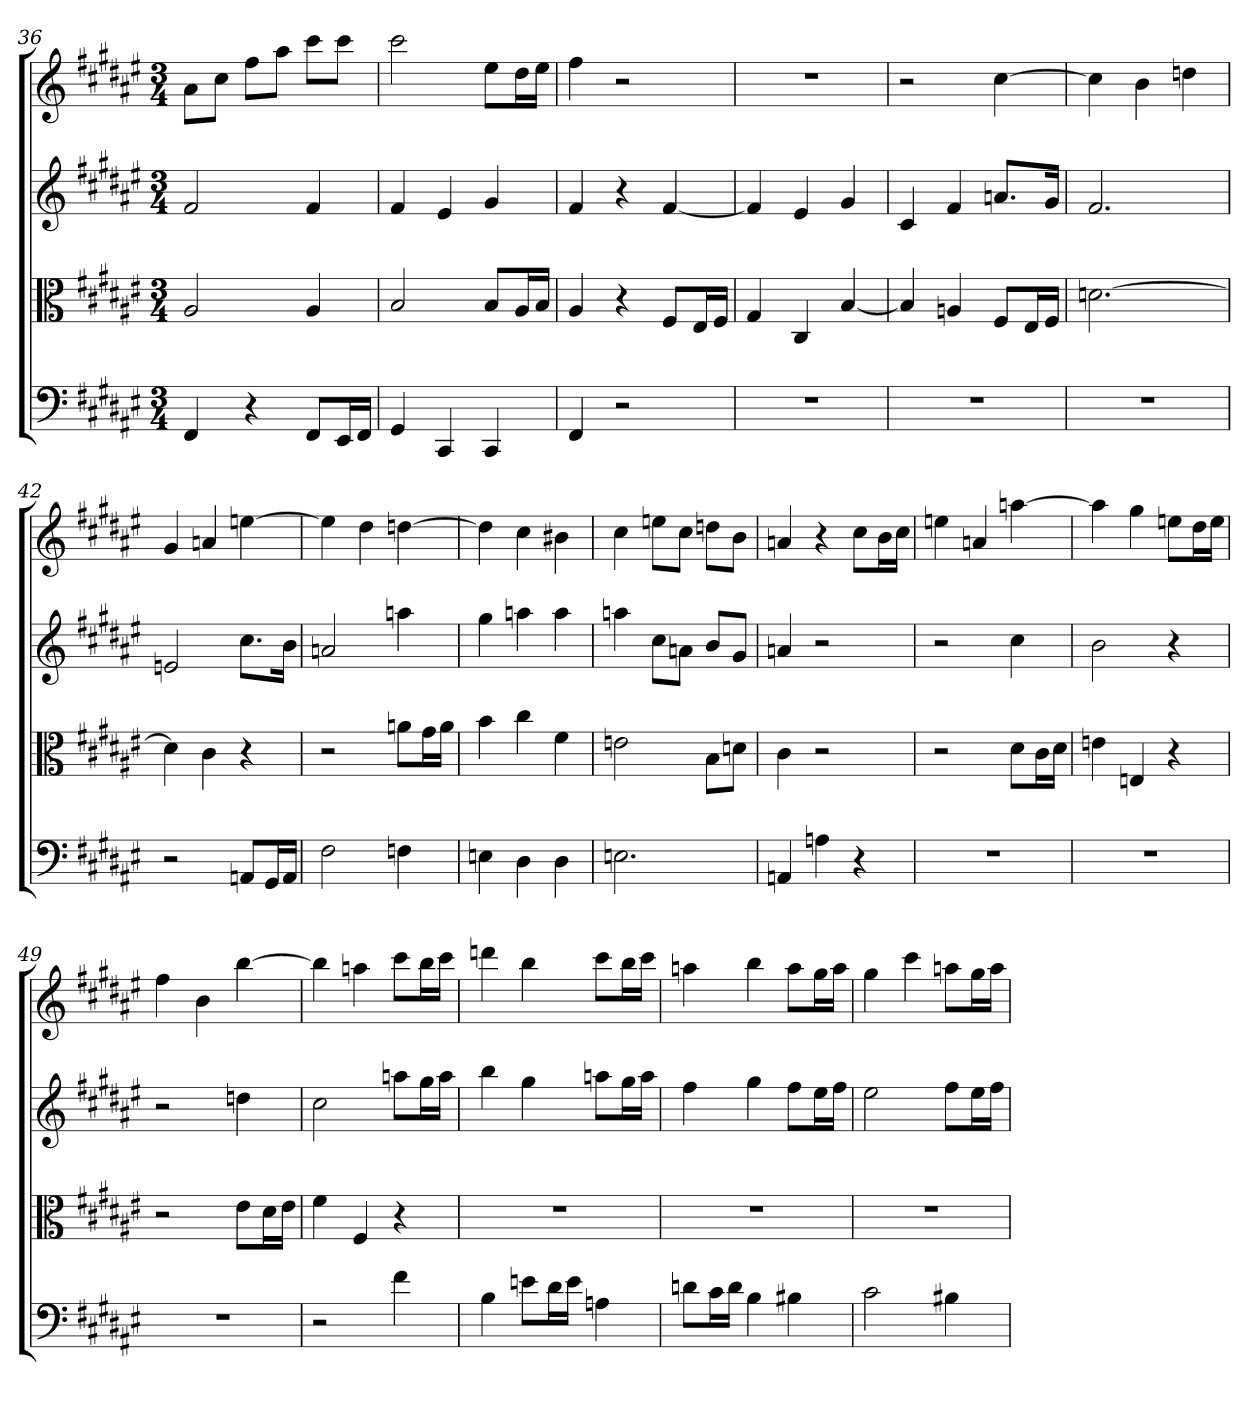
**kern	**kern	**kern	**kern
*part4	*part3	*part2	*part1
*staff4	*staff3	*staff2	*staff1
*clefF4	*clefC3	*	*
*k[f#c#g#d#a#e#]	*k[f#c#g#d#a#e#]	*k[f#c#g#d#a#e#]	*k[f#c#g#d#a#e#]
*F#:	*F#:	*F#:	*F#:
*M3/4	*M3/4	*M3/4	*M3/4
=36	=36	=36	=36
4FF#	2A#	2f#	8a#L
.	.	.	8cc#J
4r	.	.	8ff#L
.	.	.	8aa#J
8FF#/L	4A#	4f#	8ccc#L
16EE#/L	.	.	8ccc#J
16FF#/JJ	.	.	.
=37	=37	=37	=37
4GG#	2B	4f#	2ccc#
4CC#	.	4e#	.
4CC#	8B/L	4g#	8ee#L
.	16A#/L	.	16dd#L
.	16B/JJ	.	16ee#JJ
=38	=38	=38	=38
4FF#	4A#	4f#	4ff#
2r	4r	4r	2r
.	8F#/L	[4f#	.
.	16E#/L	.	.
.	16F#/JJ	.	.
=39	=39	=39	=39
2.r	4G#	4f#]	2.r
.	4C#	4e#	.
.	[4B	4g#	.
=40	=40	=40	=40
2.r	4B]	4c#	2r
.	4An	4f#	.
.	8F#/L	8.anL	[4cc#
.	16E#/L	.	.
.	16F#/JJ	16g#Jk	.
=41	=41	=41	=41
2.r	[2.dn	2.f#	4cc#]
.	.	.	4b
.	.	.	4ddn
=42	=42	=42	=42
2r	4d]	2en	4g#
.	4c#	.	4an
8AAn/L	4r	8.cc#L	[4een
16GG#/L	.	.	.
16AA/JJ	.	16bJk	.
=43	=43	=43	=43
2F#	2r	2an	4ee]
.	.	.	4dd#
4Fn	8an\L	4aan	[4ddn
.	16g#\L	.	.
.	16a\JJ	.	.
=44	=44	=44	=44
4En	4b	4gg#	4dd]
4D#	4cc#	4aan	4cc#
4D#	4f#	4aa	4b#X
=45	=45	=45	=45
2.En	2en	4aan	4cc#
.	.	8cc#L	8eenL
.	.	8anJ	8cc#J
.	8B\L	8bL	8ddnL
.	8dn\J	8g#J	8bJ
=46	=46	=46	=46
4AAn	4c#	4an	4an
4An	2r	2r	4r
4r	.	.	8cc#L
.	.	.	16bL
.	.	.	16cc#JJ
=47	=47	=47	=47
2.r	2r	2r	4een
.	.	.	4an
.	8d#\L	4cc#	[4aan
.	16c#\L	.	.
.	16d#\JJ	.	.
=48	=48	=48	=48
2.r	4en	2b	4aa]
.	4En	.	4gg#
.	4r	4r	8eenL
.	.	.	16dd#L
.	.	.	16eeJJ
=49	=49	=49	=49
2.r	2r	2r	4ff#
.	.	.	4b
.	8e#\L	4ddn	[4bb
.	16d#\L	.	.
.	16e#\JJ	.	.
=50	=50	=50	=50
2r	4f#	2cc#	4bb]
.	4F#	.	4aan
4f#	4r	8aanL	8ccc#L
.	.	16gg#L	16bbL
.	.	16aaJJ	16ccc#JJ
=51	=51	=51	=51
4B	2.r	4bb	4dddn
8en\L	.	4gg#	4bb
16d#\L	.	.	.
16e\JJ	.	.	.
4An	.	8aanL	8ccc#L
.	.	16gg#L	16bbL
.	.	16aaJJ	16ccc#JJ
=52	=52	=52	=52
8dn\L	2.r	4ff#	4aan
16c#\L	.	.	.
16d\JJ	.	.	.
4B	.	4gg#	4bb
4B#X	.	8ff#L	8aaL
.	.	16ee#L	16gg#L
.	.	16ff#JJ	16aaJJ
=53	=53	=53	=53
2c#	2.r	2ee#	4gg#
.	.	.	4ccc#
4B#X	.	8ff#L	8aanL
.	.	16ee#L	16gg#L
.	.	16ff#JJ	16aaJJ
=	=	=	=
*-	*-	*-	*-
